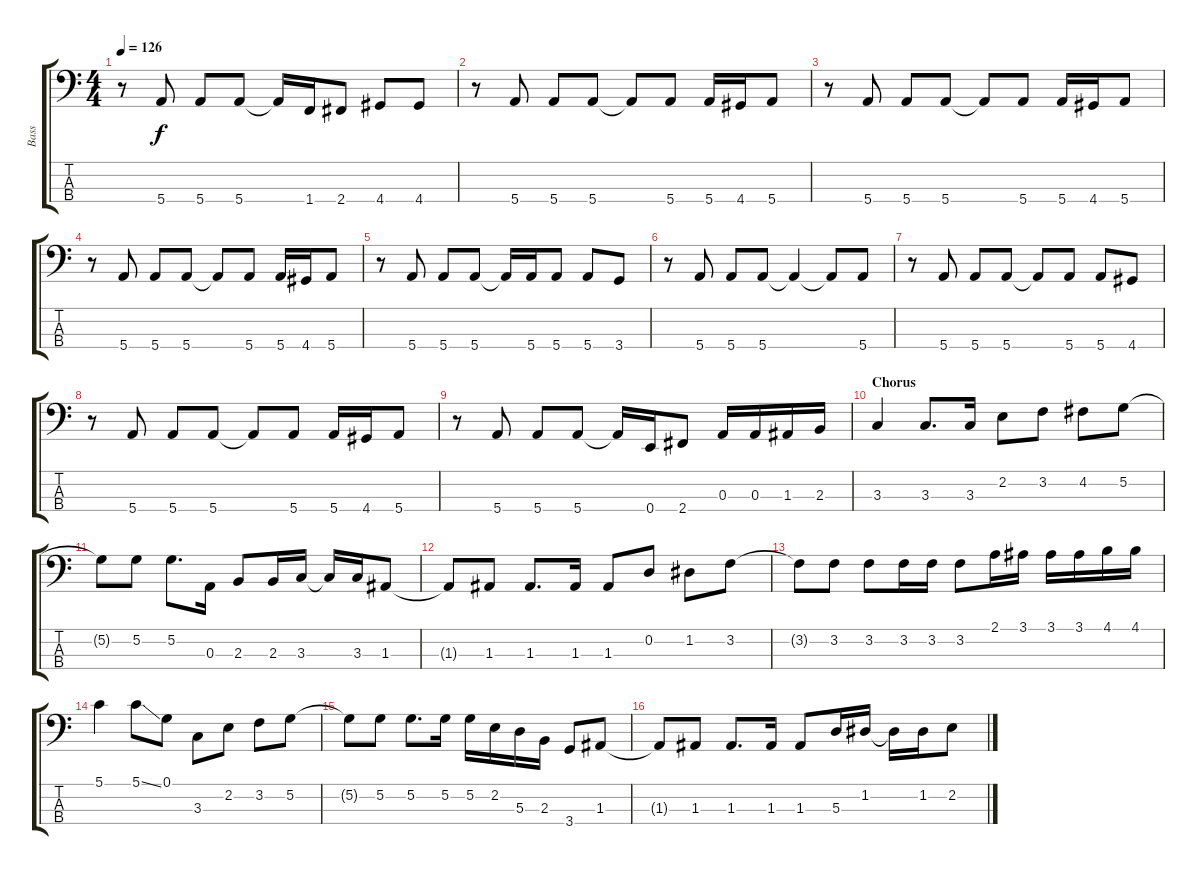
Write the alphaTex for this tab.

\track ("Bass" "Bass") {instrument electricbassfinger}
\staff {score tabs}
\tuning (G2 D2 A1 E1) {hide}
\ts (4 4)
\tempo 126
\clef f4
\ks c
r.8{dy f} 5.4.8 5.4.8 5.4.8 5.4{t}.16 1.4.16 2.4.8 4.4.8 4.4.8 |
r.8 5.4.8 5.4.8 5.4.8 5.4{t}.8 5.4.8 5.4.16 4.4.16 5.4.8 |
r.8 5.4.8 5.4.8 5.4.8 5.4{t}.8 5.4.8 5.4.16 4.4.16 5.4.8 |
r.8 5.4.8 5.4.8 5.4.8 5.4{t}.8 5.4.8 5.4.16 4.4.16 5.4.8 |
r.8 5.4.8 5.4.8 5.4.8 5.4{t}.16 5.4.16 5.4.8 5.4.8 3.4.8 |
r.8 5.4.8 5.4.8 5.4.8 5.4{t}.4 5.4{t}.8 5.4.8 |
r.8 5.4.8 5.4.8 5.4.8 5.4{t}.8 5.4.8 5.4.8 4.4.8 |
r.8 5.4.8 5.4.8 5.4.8 5.4{t}.8 5.4.8 5.4.16 4.4.16 5.4.8 |
r.8 5.4.8 5.4.8 5.4.8 5.4{t}.16 0.4.16 2.4.8 0.3.16 0.3.16 1.3.16 2.3.16 |
\section ("" "Chorus")
3.3.4 3.3.8{d} 3.3.16 2.2.8 3.2.8 4.2.8 5.2.8 |
5.2{t}.8 5.2.8 5.2.8{d} 0.3.16 2.3.8 2.3.16 3.3.16 3.3{t}.16 3.3.16 1.3.8 |
1.3{t}.8 1.3.8 1.3.8{d} 1.3.16 1.3.8 0.2.8 1.2.8 3.2.8 |
3.2{t}.8 3.2.8 3.2.8 3.2.16 3.2.16 3.2.8 2.1.16 3.1.16 3.1.16 3.1.16 4.1.16 4.1.16 |
5.1.4 5.1{ss}.8 0.1.8 3.3.8 2.2.8 3.2.8 5.2.8 |
5.2{t}.8 5.2.8 5.2.8{d} 5.2.16 5.2.16 2.2.16 5.3.16 2.3.16 3.4.8 1.3.8 |
1.3{t}.8 1.3.8 1.3.8{d} 1.3.16 1.3.8 5.3.16 1.2.16 1.2{t}.16 1.2.16 2.2.8
